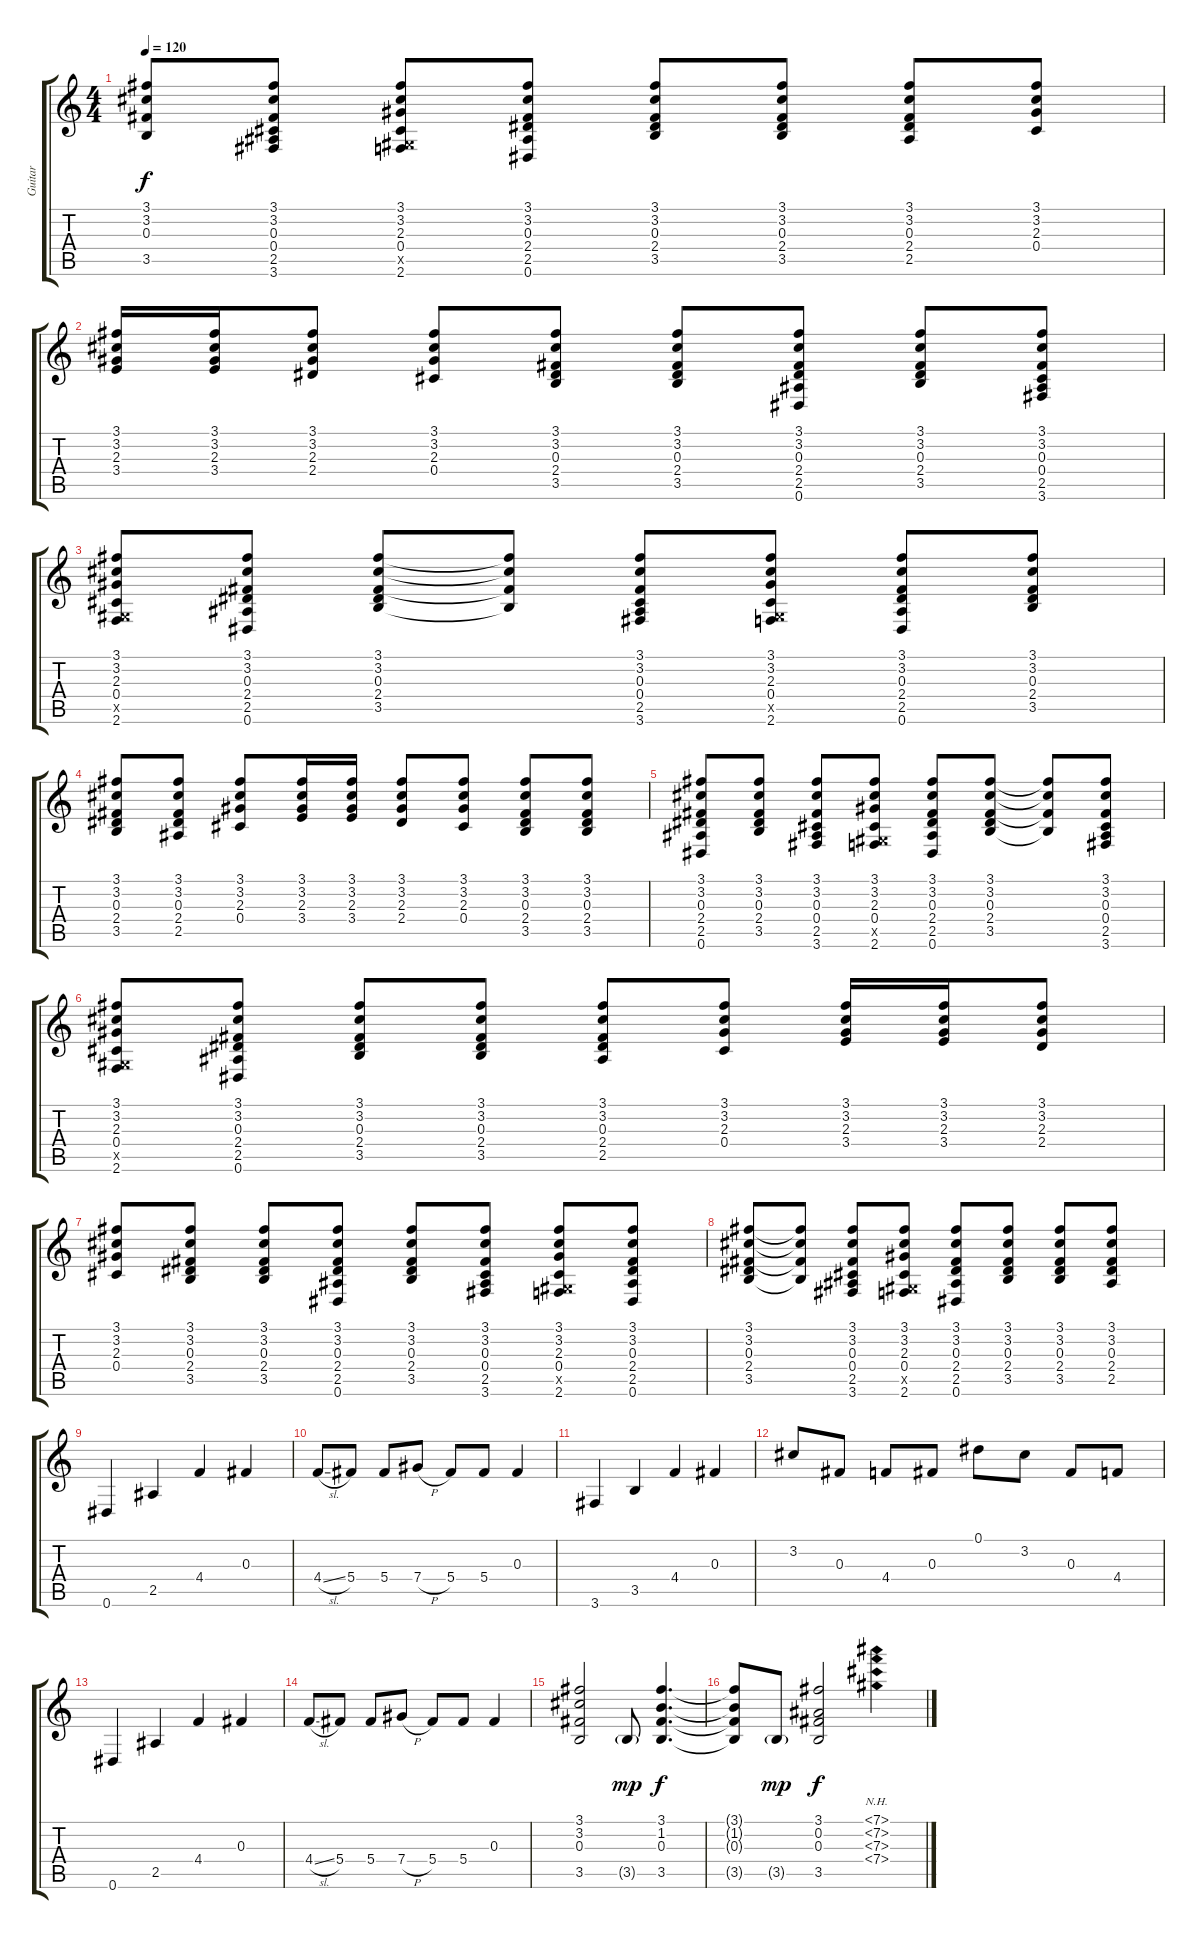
\track ("Guitar" "Guitar") {instrument acousticguitarsteel}
\staff {score tabs}
\tuning (Eb4 Bb3 Gb3 Db3 Ab2 Eb2) {hide}
\ts (4 4)
\tempo 120
\clef g2
\ks c
(3.1{t} 3.2{t} 0.3{t} 3.5{t}).8{dy f} (3.1 3.2 0.3 0.4 2.5 3.6).8 (3.1 3.2 2.3 0.4 0.5{x} 2.6).8 (3.1 3.2 0.3 2.4 2.5 0.6).8 (3.1 3.2 0.3 2.4 3.5).8 (3.1 3.2 0.3 2.4 3.5).8 (3.1 3.2 0.3 2.4 2.5).8 (3.1 3.2 2.3 0.4).8 |
(3.1 3.2 2.3 3.4).16 (3.1 3.2 2.3 3.4).16 (3.1 3.2 2.3 2.4).8 (3.1 3.2 2.3 0.4).8 (3.1 3.2 0.3 2.4 3.5).8 (3.1 3.2 0.3 2.4 3.5).8 (3.1 3.2 0.3 2.4 2.5 0.6).8 (3.1 3.2 0.3 2.4 3.5).8 (3.1 3.2 0.3 0.4 2.5 3.6).8 |
(3.1 3.2 2.3 0.4 0.5{x} 2.6).8 (3.1 3.2 0.3 2.4 2.5 0.6).8 (3.1 3.2 0.3 2.4 3.5).8 (3.1{t} 3.2{t} 0.3{t} 3.5{t}).8 (3.1 3.2 0.3 0.4 2.5 3.6).8 (3.1 3.2 2.3 0.4 0.5{x} 2.6).8 (3.1 3.2 0.3 2.4 2.5 0.6).8 (3.1 3.2 0.3 2.4 3.5).8 |
(3.1 3.2 0.3 2.4 3.5).8 (3.1 3.2 0.3 2.4 2.5).8 (3.1 3.2 2.3 0.4).8 (3.1 3.2 2.3 3.4).16 (3.1 3.2 2.3 3.4).16 (3.1 3.2 2.3 2.4).8 (3.1 3.2 2.3 0.4).8 (3.1 3.2 0.3 2.4 3.5).8 (3.1 3.2 0.3 2.4 3.5).8 |
(3.1 3.2 0.3 2.4 2.5 0.6).8 (3.1 3.2 0.3 2.4 3.5).8 (3.1 3.2 0.3 0.4 2.5 3.6).8 (3.1 3.2 2.3 0.4 0.5{x} 2.6).8 (3.1 3.2 0.3 2.4 2.5 0.6).8 (3.1 3.2 0.3 2.4 3.5).8 (3.1{t} 3.2{t} 0.3{t} 3.5{t}).8 (3.1 3.2 0.3 0.4 2.5 3.6).8 |
(3.1 3.2 2.3 0.4 0.5{x} 2.6).8 (3.1 3.2 0.3 2.4 2.5 0.6).8 (3.1 3.2 0.3 2.4 3.5).8 (3.1 3.2 0.3 2.4 3.5).8 (3.1 3.2 0.3 2.4 2.5).8 (3.1 3.2 2.3 0.4).8 (3.1 3.2 2.3 3.4).16 (3.1 3.2 2.3 3.4).16 (3.1 3.2 2.3 2.4).8 |
(3.1 3.2 2.3 0.4).8 (3.1 3.2 0.3 2.4 3.5).8 (3.1 3.2 0.3 2.4 3.5).8 (3.1 3.2 0.3 2.4 2.5 0.6).8 (3.1 3.2 0.3 2.4 3.5).8 (3.1 3.2 0.3 0.4 2.5 3.6).8 (3.1 3.2 2.3 0.4 0.5{x} 2.6).8 (3.1 3.2 0.3 2.4 2.5 0.6).8 |
(3.1 3.2 0.3 2.4 3.5).8 (3.1{t} 3.2{t} 0.3{t} 3.5{t}).8 (3.1 3.2 0.3 0.4 2.5 3.6).8 (3.1 3.2 2.3 0.4 0.5{x} 2.6).8 (3.1 3.2 0.3 2.4 2.5 0.6).8 (3.1 3.2 0.3 2.4 3.5).8 (3.1 3.2 0.3 2.4 3.5).8 (3.1 3.2 0.3 2.4 2.5).8 |
0.6.4 2.5.4 4.4.4 0.3.4 |
4.4{sl}.8 5.4.8 5.4.8 7.4{h}.8 5.4.8 5.4.8 0.3.4 |
3.6.4 3.5.4 4.4.4 0.3.4 |
3.2.8 0.3.8 4.4.8 0.3.8 0.1.8 3.2.8 0.3.8 4.4.8 |
0.6.4 2.5.4 4.4.4 0.3.4 |
4.4{sl}.8 5.4.8 5.4.8 7.4{h}.8 5.4.8 5.4.8 0.3.4 |
(3.1 3.2 0.3 3.5).2 3.5{g}.8{dy mp} (3.1 1.2 0.3 3.5).4{d dy f} |
(3.1{t} 1.2{t} 0.3{t} 3.5{t}).8 3.5{g}.8{dy mp} (3.1 0.2 0.3 3.5).2{dy f} (7.1{nh} 7.2{nh} 7.3{nh} 7.4{nh}).4
